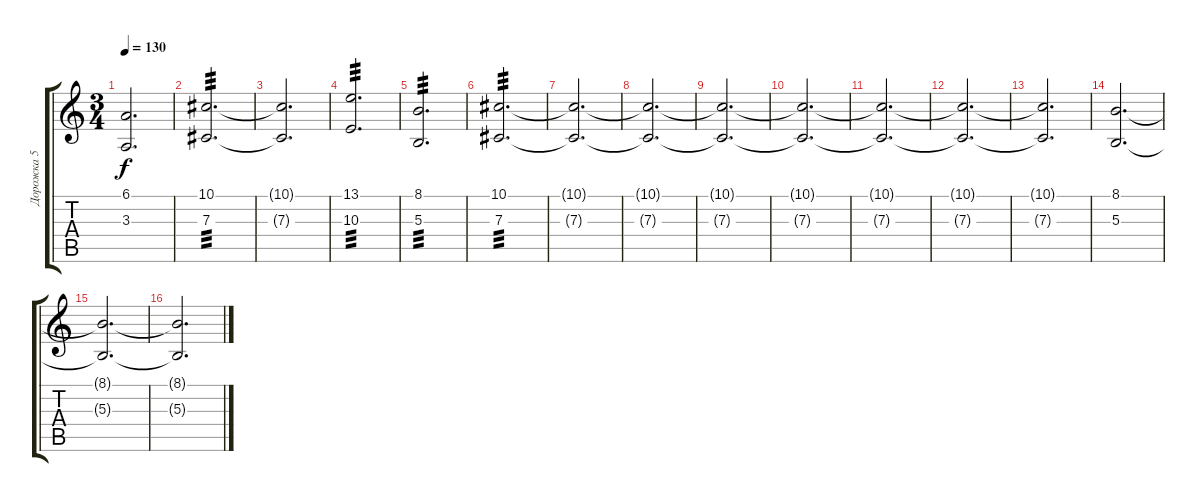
\track ("Дорожка 5" "Дорожка 5") {instrument voiceoohs}
\staff {score tabs}
\tuning (Eb4 Bb3 Gb3 Db3 Ab2 Db2) {hide}
\ts (3 4)
\tempo 130
\clef g2
\ks c
(6.1{t} 3.3{t}).2{d dy f} |
(10.1 7.3).2{d tp 3} |
(10.1{t} 7.3{t}).2{d} |
(13.1 10.3).2{d tp 3} |
(8.1 5.3).2{d tp 3} |
(10.1 7.3).2{d tp 3} |
(10.1{t} 7.3{t}).2{d} |
(10.1{t} 7.3{t}).2{d} |
(10.1{t} 7.3{t}).2{d} |
(10.1{t} 7.3{t}).2{d} |
(10.1{t} 7.3{t}).2{d} |
(10.1{t} 7.3{t}).2{d} |
(10.1{t} 7.3{t}).2{d} |
(8.1 5.3).2{d} |
(8.1{t} 5.3{t}).2{d} |
(8.1{t} 5.3{t}).2{d}
